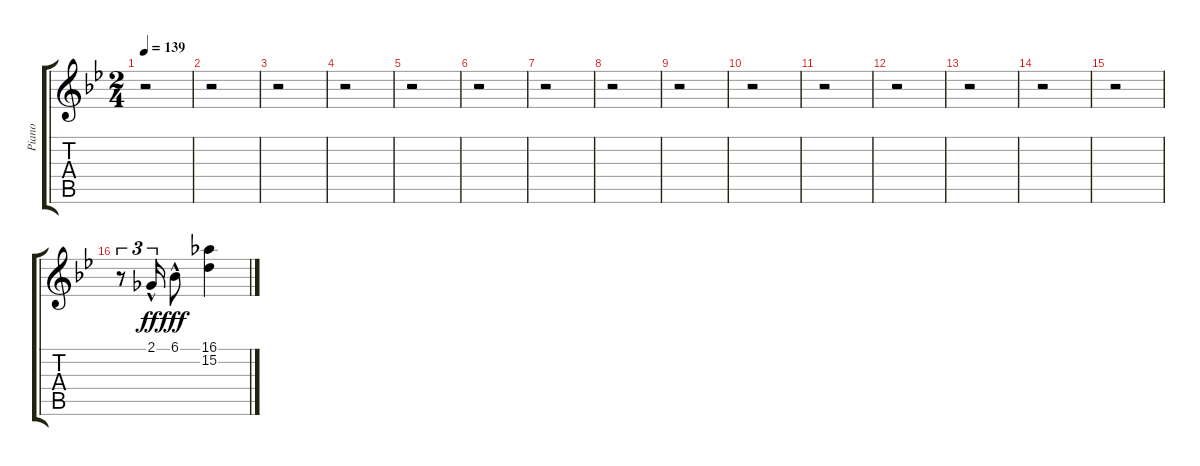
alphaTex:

\track ("Piano" "Piano") {instrument acousticgrandpiano}
\staff {score tabs}
\tuning (E4 B3 G3 D3 A2 E2) {hide}
\ts (2 4)
\tempo 139
\clef g2
\ks bb
r.2{dy mf} |
r.2 |
r.2 |
r.2 |
r.2 |
r.2 |
r.2 |
r.2 |
r.2 |
r.2 |
r.2 |
r.2 |
r.2 |
r.2 |
r.2 |
r.8{tu (3 2)} 2.1{hac}.16{tu (3 2) dy ff} 6.1{hac}.8{dy fff} (16.1 15.2).4
